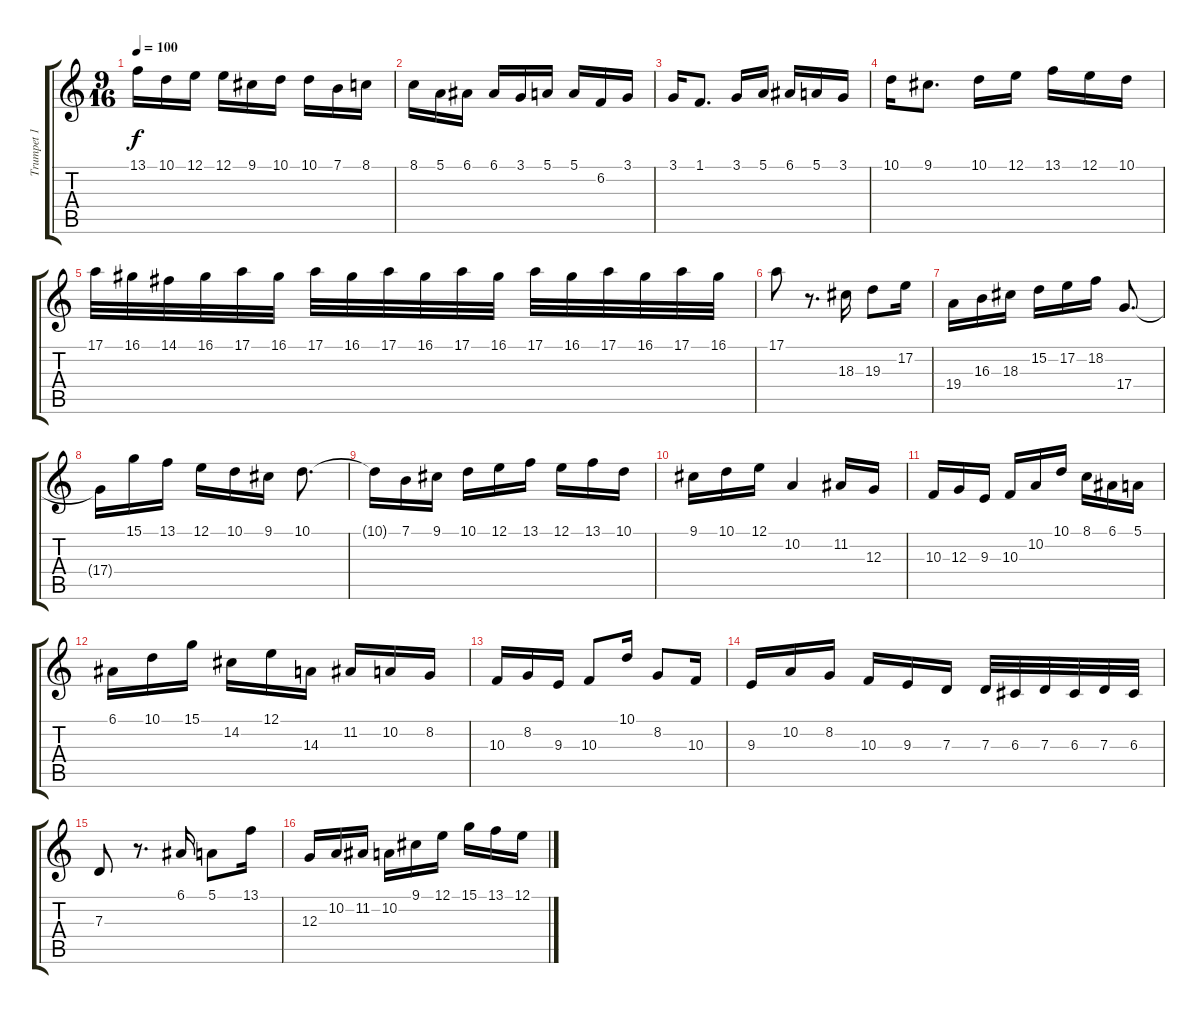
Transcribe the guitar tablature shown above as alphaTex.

\track ("Trumpet 1" "Trumpet 1") {instrument trumpet}
\staff {score tabs}
\tuning (E4 B3 G3 D3 A2 E2) {hide}
\ts (9 16)
\tempo 100
\clef g2
\ks c
13.1.16{dy f} 10.1.16 12.1.16 12.1.16 9.1.16 10.1.16 10.1.16 7.1.16 8.1.16 |
8.1.16 5.1.16 6.1.16 6.1.16 3.1.16 5.1.16 5.1.16 6.2.16 3.1.16 |
3.1.16 1.1.8{d} 3.1.16 5.1.16 6.1.16 5.1.16 3.1.16 |
10.1.16 9.1.8{d} 10.1.16 12.1.16 13.1.16 12.1.16 10.1.16 |
17.1.32 16.1.32 14.1.32 16.1.32 17.1.32 16.1.32 17.1.32 16.1.32 17.1.32 16.1.32 17.1.32 16.1.32 17.1.32 16.1.32 17.1.32 16.1.32 17.1.32 16.1.32 |
17.1.8 r.8{d} 18.3.16 19.3.8 17.2.16 |
19.4.16 16.3.16 18.3.16 15.2.16 17.2.16 18.2.16 17.4.8{d} |
17.4{t}.16 15.1.16 13.1.16 12.1.16 10.1.16 9.1.16 10.1.8{d} |
10.1{t}.16 7.1.16 9.1.16 10.1.16 12.1.16 13.1.16 12.1.16 13.1.16 10.1.16 |
9.1.16 10.1.16 12.1.16 10.2.4 11.2.16 12.3.16 |
10.3.16 12.3.16 9.3.16 10.3.16 10.2.16 10.1.16 8.1.16 6.1.16 5.1.16 |
6.1.16 10.1.16 15.1.16 14.2.16 12.1.16 14.3.16 11.2.16 10.2.16 8.2.16 |
10.3.16 8.2.16 9.3.16 10.3.8 10.1.16 8.2.8 10.3.16 |
9.3.16 10.2.16 8.2.16 10.3.16 9.3.16 7.3.16 7.3.32 6.3.32 7.3.32 6.3.32 7.3.32 6.3.32 |
7.3.8 r.8{d} 6.1.16 5.1.8 13.1.16 |
12.3.16 10.2.16 11.2.16 10.2.16 9.1.16 12.1.16 15.1.16 13.1.16 12.1.16
